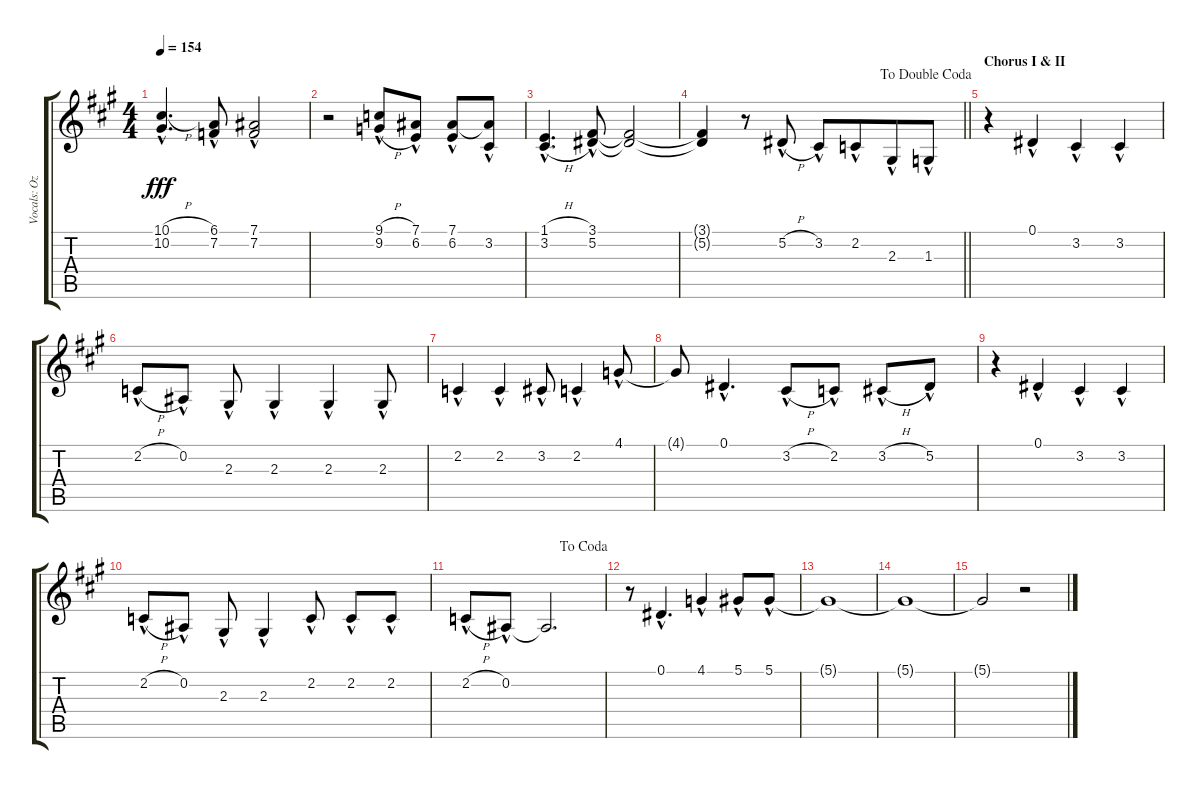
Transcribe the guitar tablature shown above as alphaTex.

\track ("Vocals: Ozzy" "Vocals: Oz") {instrument lead2sawtooth}
\staff {score tabs}
\tuning (Eb4 Bb3 Gb3 Db3 Ab2 Eb2) {hide}
\ts (4 4)
\tempo 154
\clef g2
\ks a
(10.1{h hac} 10.2{hac}).4{d dy fff} (6.1{hac} 7.2{hac}).8 (7.1{hac} 7.2{hac}).2 |
r.2 (9.1{h hac} 9.2{h hac}).8 (7.1{hac} 6.2{hac}).8 (7.1{hac} 6.2{hac}).8 (7.1{t} 3.2{hac}).8 |
(1.1{h hac} 3.2{h hac}).4{d} (3.1{hac} 5.2{hac}).8 (3.1{t} 5.2{t}).2 |
\jump dadoublecoda
\barLineRight lightlight
(3.1{t} 5.2{t}).4 r.8 5.2{h hac}.8 3.2{hac}.8 2.2{hac}.8{beam merge} 2.3{hac}.8 1.3{hac}.8 |
\section ("" "Chorus I & II")
r.4 0.1{hac}.4 3.2{hac}.4 3.2{hac}.4 |
2.2{h hac}.8 0.2{hac}.8 2.3{hac}.8 2.3{hac}.4 2.3{hac}.4 2.3{hac}.8 |
2.2{hac}.4 2.2{hac}.4 3.2{hac}.8 2.2{hac}.4 4.1{hac}.8 |
4.1{t}.8 0.1{hac}.4{d} 3.2{h hac}.8 2.2{hac}.8 3.2{h hac}.8 5.2{hac}.8 |
r.4 0.1{hac}.4 3.2{hac}.4 3.2{hac}.4 |
2.2{h hac}.8 0.2{hac}.8 2.3{hac}.8 2.3{hac}.4 2.2{hac}.8 2.2{hac}.8 2.2{hac}.8 |
\jump dacoda
2.2{h hac}.8 0.2{hac}.8 0.2{t}.2{d} |
r.8 0.1{hac}.4{d} 4.1{hac}.4 5.1{hac}.8 5.1{hac}.8 |
5.1{t}.1 |
5.1{t}.1 |
5.1{t}.2 r.2
